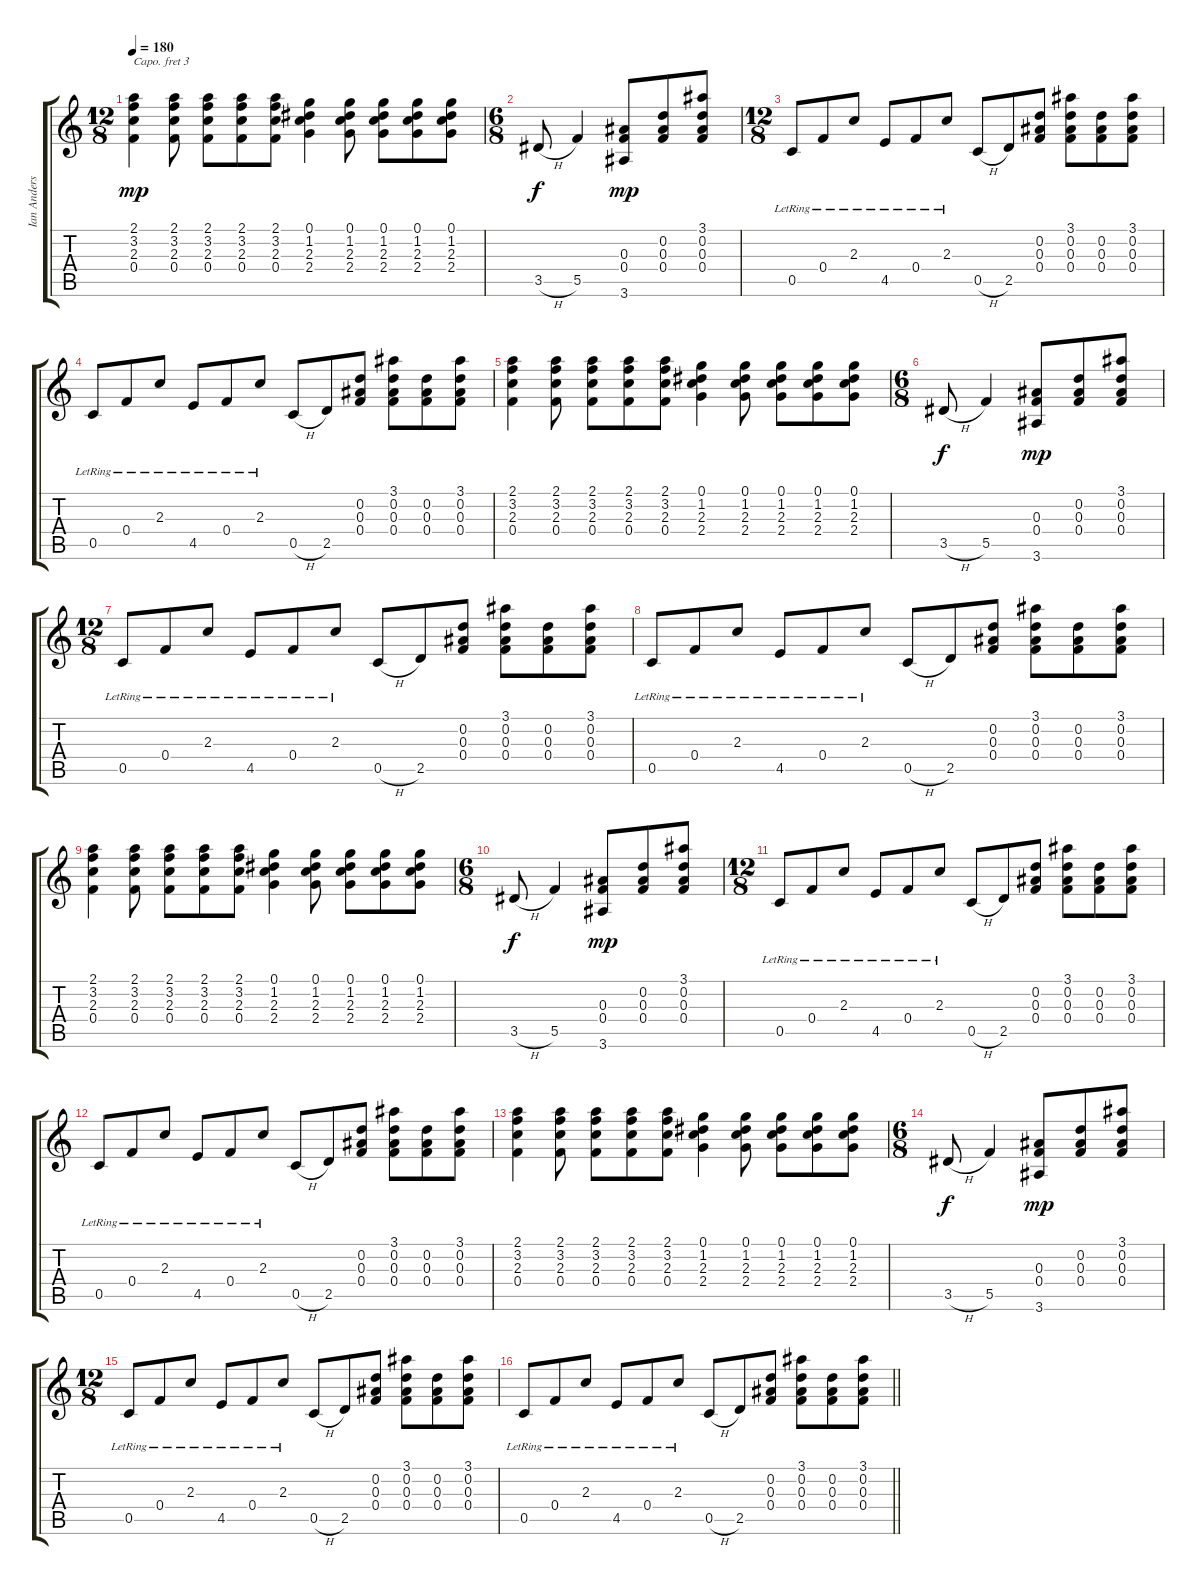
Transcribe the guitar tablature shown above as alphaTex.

\track ("Ian Anderson (acoustic guitar)" "Ian Anders") {instrument acousticguitarsteel}
\staff {score tabs}
\capo 3
\tuning (E4 B3 G3 D3 A2 E2) {hide}
\ts (12 8)
\tempo 180
\clef g2
\ks c
(2.1 3.2 2.3 0.4).4{dy mp} (2.1 3.2 2.3 0.4).8 (2.1 3.2 2.3 0.4).8 (2.1 3.2 2.3 0.4).8 (2.1 3.2 2.3 0.4).8 (0.1 1.2 2.3 2.4).4 (0.1 1.2 2.3 2.4).8 (0.1 1.2 2.3 2.4).8 (0.1 1.2 2.3 2.4).8 (0.1 1.2 2.3 2.4).8 |
\ts (6 8)
3.5{h}.8{dy f} 5.5.4 (0.3 0.4 3.6).8{dy mp} (0.2 0.3 0.4).8 (3.1 0.2 0.3 0.4).8 |
\ts (12 8)
0.5{lr}.8 0.4{lr}.8 2.3{lr}.8 4.5{lr}.8 0.4{lr}.8 2.3{lr}.8 0.5{h}.8 2.5.8 (0.2 0.3 0.4).8 (3.1 0.2 0.3 0.4).8 (0.2 0.3 0.4).8 (3.1 0.2 0.3 0.4).8 |
0.5{lr}.8 0.4{lr}.8 2.3{lr}.8 4.5{lr}.8 0.4{lr}.8 2.3{lr}.8 0.5{h}.8 2.5.8 (0.2 0.3 0.4).8 (3.1 0.2 0.3 0.4).8 (0.2 0.3 0.4).8 (3.1 0.2 0.3 0.4).8 |
(2.1 3.2 2.3 0.4).4 (2.1 3.2 2.3 0.4).8 (2.1 3.2 2.3 0.4).8 (2.1 3.2 2.3 0.4).8 (2.1 3.2 2.3 0.4).8 (0.1 1.2 2.3 2.4).4 (0.1 1.2 2.3 2.4).8 (0.1 1.2 2.3 2.4).8 (0.1 1.2 2.3 2.4).8 (0.1 1.2 2.3 2.4).8 |
\ts (6 8)
3.5{h}.8{dy f} 5.5.4 (0.3 0.4 3.6).8{dy mp} (0.2 0.3 0.4).8 (3.1 0.2 0.3 0.4).8 |
\ts (12 8)
0.5{lr}.8 0.4{lr}.8 2.3{lr}.8 4.5{lr}.8 0.4{lr}.8 2.3{lr}.8 0.5{h}.8 2.5.8 (0.2 0.3 0.4).8 (3.1 0.2 0.3 0.4).8 (0.2 0.3 0.4).8 (3.1 0.2 0.3 0.4).8 |
0.5{lr}.8 0.4{lr}.8 2.3{lr}.8 4.5{lr}.8 0.4{lr}.8 2.3{lr}.8 0.5{h}.8 2.5.8 (0.2 0.3 0.4).8 (3.1 0.2 0.3 0.4).8 (0.2 0.3 0.4).8 (3.1 0.2 0.3 0.4).8 |
(2.1 3.2 2.3 0.4).4 (2.1 3.2 2.3 0.4).8 (2.1 3.2 2.3 0.4).8 (2.1 3.2 2.3 0.4).8 (2.1 3.2 2.3 0.4).8 (0.1 1.2 2.3 2.4).4 (0.1 1.2 2.3 2.4).8 (0.1 1.2 2.3 2.4).8 (0.1 1.2 2.3 2.4).8 (0.1 1.2 2.3 2.4).8 |
\ts (6 8)
3.5{h}.8{dy f} 5.5.4 (0.3 0.4 3.6).8{dy mp} (0.2 0.3 0.4).8 (3.1 0.2 0.3 0.4).8 |
\ts (12 8)
0.5{lr}.8 0.4{lr}.8 2.3{lr}.8 4.5{lr}.8 0.4{lr}.8 2.3{lr}.8 0.5{h}.8 2.5.8 (0.2 0.3 0.4).8 (3.1 0.2 0.3 0.4).8 (0.2 0.3 0.4).8 (3.1 0.2 0.3 0.4).8 |
0.5{lr}.8 0.4{lr}.8 2.3{lr}.8 4.5{lr}.8 0.4{lr}.8 2.3{lr}.8 0.5{h}.8 2.5.8 (0.2 0.3 0.4).8 (3.1 0.2 0.3 0.4).8 (0.2 0.3 0.4).8 (3.1 0.2 0.3 0.4).8 |
(2.1 3.2 2.3 0.4).4 (2.1 3.2 2.3 0.4).8 (2.1 3.2 2.3 0.4).8 (2.1 3.2 2.3 0.4).8 (2.1 3.2 2.3 0.4).8 (0.1 1.2 2.3 2.4).4 (0.1 1.2 2.3 2.4).8 (0.1 1.2 2.3 2.4).8 (0.1 1.2 2.3 2.4).8 (0.1 1.2 2.3 2.4).8 |
\ts (6 8)
3.5{h}.8{dy f} 5.5.4 (0.3 0.4 3.6).8{dy mp} (0.2 0.3 0.4).8 (3.1 0.2 0.3 0.4).8 |
\ts (12 8)
0.5{lr}.8 0.4{lr}.8 2.3{lr}.8 4.5{lr}.8 0.4{lr}.8 2.3{lr}.8 0.5{h}.8 2.5.8 (0.2 0.3 0.4).8 (3.1 0.2 0.3 0.4).8 (0.2 0.3 0.4).8 (3.1 0.2 0.3 0.4).8 |
\barLineRight lightlight
0.5{lr}.8 0.4{lr}.8 2.3{lr}.8 4.5{lr}.8 0.4{lr}.8 2.3{lr}.8 0.5{h}.8 2.5.8 (0.2 0.3 0.4).8 (3.1 0.2 0.3 0.4).8 (0.2 0.3 0.4).8 (3.1 0.2 0.3 0.4).8
